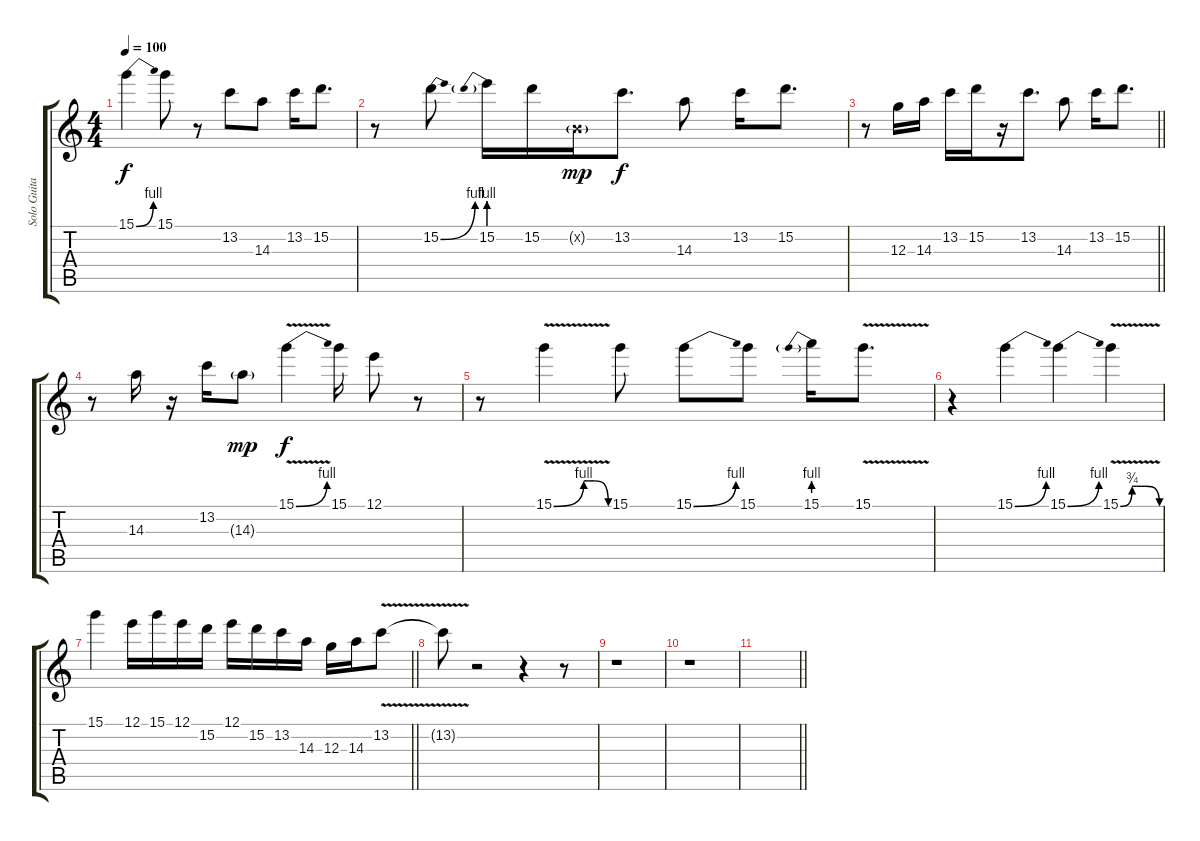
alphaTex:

\track ("Solo Guitar" "Solo Guita") {instrument distortionguitar}
\staff {score tabs}
\tuning (E4 B3 G3 D3 A2 E2) {hide}
\ts (4 4)
\tempo 100
\clef g2
\ks c
15.1{be (bend 0 0 60 4)}.4{dy f} 15.1.8 r.8 13.2.8 14.3.8 13.2.16 15.2.8{d} |
r.8 15.2{be (bend 0 0 60 4)}.8 15.2{be (prebend 0 4 60 4)}.16 15.2.16 0.2{g x}.16{dy mp} 13.2.8{d dy f} 14.3.8 13.2.16 15.2.8{d} |
\barLineRight lightlight
r.8 12.3.16 14.3.16 13.2.16 15.2.16 r.16 13.2.8{d} 14.3.8 13.2.16 15.2.8{d} |
r.8 14.3.16 r.16 13.2.16 14.3{g}.8{dy mp} 15.1{be (bend 0 0 60 4) v}.4{dy f} 15.1.16 12.1.8 r.8 |
r.8 15.1{be (custom 0 0 33 4 38 4 45 4 60 0) v}.4 15.1.8 15.1{be (bend 0 0 60 4)}.8 15.1.8 15.1{be (prebend 0 4 60 4)}.16 15.1{v}.8{d} |
r.4 15.1{be (bend 0 0 60 4)}.4 15.1{be (bend 0 0 60 4)}.4 15.1{be (custom 0 0 18 3 20 3 25 3 27 3 30 3 32 3 39 3 60 0) v}.4 |
\barLineRight lightlight
15.1.4 12.1.16 15.1.16 12.1.16 15.2.16 12.1.16 15.2.16 13.2.16 14.3.16 12.3.16 14.3.16 13.2{v}.8 |
13.2{t}.8 r.2 r.4 r.8 |
r.1 |
r.1 |
\barLineRight lightlight
